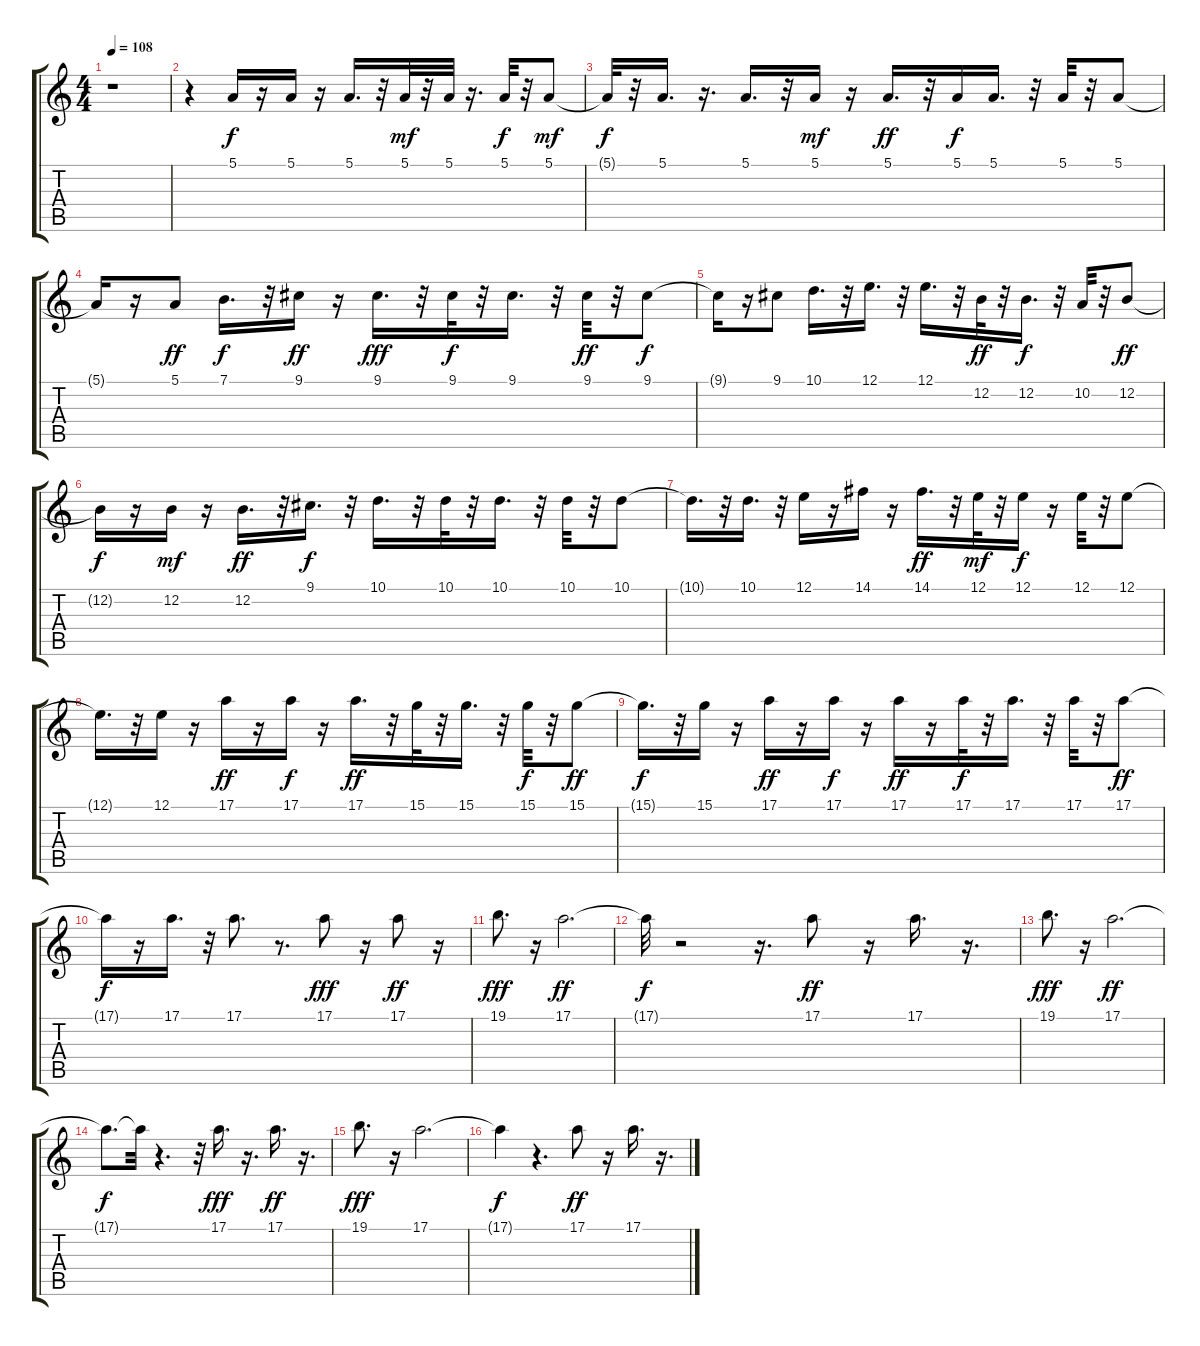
\track "" {instrument synthvoice}
\staff {score tabs}
\tuning (E4 B3 G3 D3 A2 E2) {hide}
\ts (4 4)
\tempo 108
\clef g2
\ks c
r.1{dy f} |
r.4 5.1.16 r.16 5.1.16 r.16 5.1.16{d} r.32 5.1.32{dy mf} r.32 5.1.32 r.16{d} 5.1.32{dy f} r.32 5.1.8{dy mf} |
5.1{t}.32{dy f} r.32 5.1.16{d} r.16{d} 5.1.16{d} r.32 5.1.16{dy mf} r.16 5.1.16{d dy ff} r.32 5.1.16{dy f} 5.1.16{d} r.32 5.1.32 r.32 5.1.8 |
5.1{t}.16 r.16 5.1.8{dy ff} 7.1.16{d dy f} r.32 9.1.16{dy ff} r.16 9.1.16{d dy fff} r.32 9.1.32{dy f} r.32 9.1.16{d} r.32 9.1.32{dy ff} r.32 9.1.8{dy f} |
9.1{t}.16 r.16 9.1.8 10.1.16{d} r.32 12.1.16{d} r.32 12.1.16{d} r.32 12.2.32{dy ff} r.32 12.2.16{d dy f} r.32 10.2.32 r.32 12.2.8{dy ff} |
12.2{t}.16{dy f} r.16 12.2.16{dy mf} r.16 12.2.16{d dy ff} r.32 9.1.16{d dy f} r.32 10.1.16{d} r.32 10.1.32 r.32 10.1.16{d} r.32 10.1.32 r.32 10.1.8 |
10.1{t}.16{d} r.32 10.1.16{d} r.32 12.1.16 r.16 14.1.16 r.16 14.1.16{d dy ff} r.32 12.1.32{dy mf} r.32 12.1.16{dy f} r.16 12.1.32 r.32 12.1.8 |
12.1{t}.16{d} r.32 12.1.16 r.16 17.1.16{dy ff} r.16 17.1.16{dy f} r.16 17.1.16{d dy ff} r.32 15.1.32 r.32 15.1.16{d} r.32 15.1.32{dy f} r.32 15.1.8{dy ff} |
15.1{t}.16{d dy f} r.32 15.1.16 r.16 17.1.16{dy ff} r.16 17.1.16{dy f} r.16 17.1.16{dy ff} r.16 17.1.32{dy f} r.32 17.1.16{d} r.32 17.1.32 r.32 17.1.8{dy ff} |
17.1{t}.16{dy f} r.16 17.1.16{d} r.32 17.1.8{d} r.8{d} 17.1.8{dy fff} r.16 17.1.8{dy ff} r.16 |
19.1.8{d dy fff} r.16 17.1.2{d dy ff} |
17.1{t}.32{dy f} r.2 r.16{d} 17.1.8{dy ff} r.16 17.1.16{d} r.16{d} |
19.1.8{d dy fff} r.16 17.1.2{d dy ff} |
17.1{t}.8{d dy f} 17.1{t}.32 r.4{d} r.32 17.1.16{d dy fff} r.16{d} 17.1.16{d dy ff} r.16{d} |
19.1.8{d dy fff} r.16 17.1.2{d} |
17.1{t}.4{dy f} r.4{d} 17.1.8{dy ff} r.16 17.1.16{d} r.16{d}
